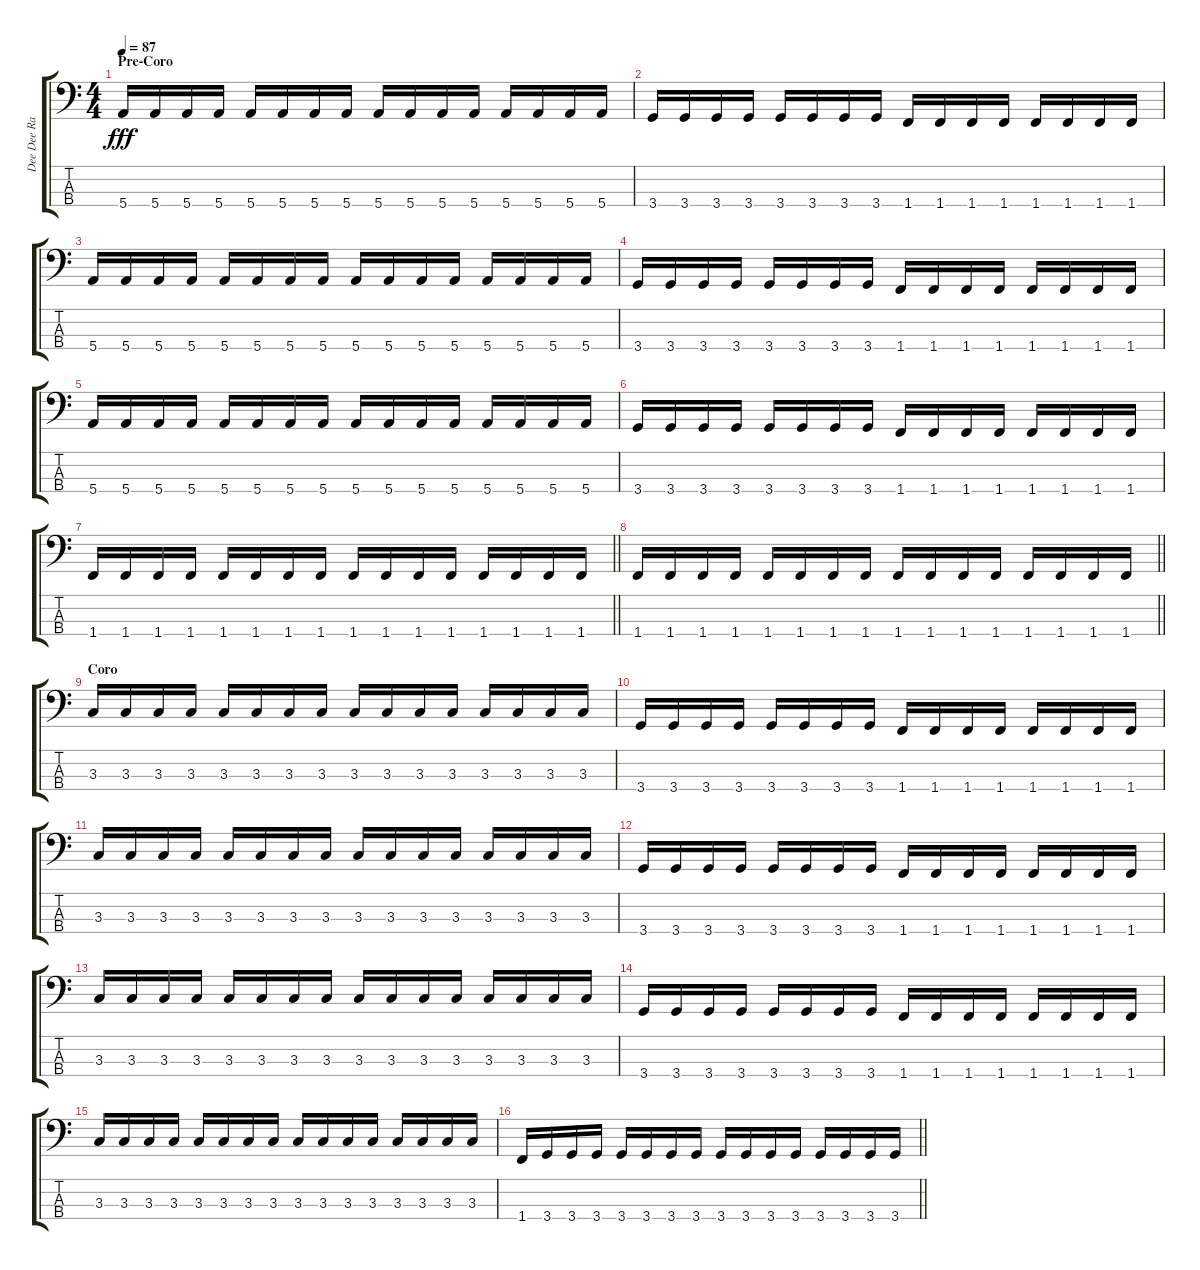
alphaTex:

\track ("Dee Dee Ramone " "Dee Dee Ra") {instrument electricbasspick}
\staff {score tabs}
\tuning (G2 D2 A1 E1) {hide}
\ts (4 4)
\section ("" "Pre-Coro")
\tempo 87
\clef f4
\ks c
5.4.16{dy fff} 5.4.16 5.4.16 5.4.16 5.4.16 5.4.16 5.4.16 5.4.16 5.4.16 5.4.16 5.4.16 5.4.16 5.4.16 5.4.16 5.4.16 5.4.16 |
3.4.16 3.4.16 3.4.16 3.4.16 3.4.16 3.4.16 3.4.16 3.4.16 1.4.16 1.4.16 1.4.16 1.4.16 1.4.16 1.4.16 1.4.16 1.4.16 |
5.4.16 5.4.16 5.4.16 5.4.16 5.4.16 5.4.16 5.4.16 5.4.16 5.4.16 5.4.16 5.4.16 5.4.16 5.4.16 5.4.16 5.4.16 5.4.16 |
3.4.16 3.4.16 3.4.16 3.4.16 3.4.16 3.4.16 3.4.16 3.4.16 1.4.16 1.4.16 1.4.16 1.4.16 1.4.16 1.4.16 1.4.16 1.4.16 |
5.4.16 5.4.16 5.4.16 5.4.16 5.4.16 5.4.16 5.4.16 5.4.16 5.4.16 5.4.16 5.4.16 5.4.16 5.4.16 5.4.16 5.4.16 5.4.16 |
3.4.16 3.4.16 3.4.16 3.4.16 3.4.16 3.4.16 3.4.16 3.4.16 1.4.16 1.4.16 1.4.16 1.4.16 1.4.16 1.4.16 1.4.16 1.4.16 |
\barLineRight lightlight
1.4.16 1.4.16 1.4.16 1.4.16 1.4.16 1.4.16 1.4.16 1.4.16 1.4.16 1.4.16 1.4.16 1.4.16 1.4.16 1.4.16 1.4.16 1.4.16 |
\barLineRight lightlight
1.4.16 1.4.16 1.4.16 1.4.16 1.4.16 1.4.16 1.4.16 1.4.16 1.4.16 1.4.16 1.4.16 1.4.16 1.4.16 1.4.16 1.4.16 1.4.16 |
\section ("" "Coro")
3.3.16 3.3.16 3.3.16 3.3.16 3.3.16 3.3.16 3.3.16 3.3.16 3.3.16 3.3.16 3.3.16 3.3.16 3.3.16 3.3.16 3.3.16 3.3.16 |
3.4.16 3.4.16 3.4.16 3.4.16 3.4.16 3.4.16 3.4.16 3.4.16 1.4.16 1.4.16 1.4.16 1.4.16 1.4.16 1.4.16 1.4.16 1.4.16 |
3.3.16 3.3.16 3.3.16 3.3.16 3.3.16 3.3.16 3.3.16 3.3.16 3.3.16 3.3.16 3.3.16 3.3.16 3.3.16 3.3.16 3.3.16 3.3.16 |
3.4.16 3.4.16 3.4.16 3.4.16 3.4.16 3.4.16 3.4.16 3.4.16 1.4.16 1.4.16 1.4.16 1.4.16 1.4.16 1.4.16 1.4.16 1.4.16 |
3.3.16 3.3.16 3.3.16 3.3.16 3.3.16 3.3.16 3.3.16 3.3.16 3.3.16 3.3.16 3.3.16 3.3.16 3.3.16 3.3.16 3.3.16 3.3.16 |
3.4.16 3.4.16 3.4.16 3.4.16 3.4.16 3.4.16 3.4.16 3.4.16 1.4.16 1.4.16 1.4.16 1.4.16 1.4.16 1.4.16 1.4.16 1.4.16 |
3.3.16 3.3.16 3.3.16 3.3.16 3.3.16 3.3.16 3.3.16 3.3.16 3.3.16 3.3.16 3.3.16 3.3.16 3.3.16 3.3.16 3.3.16 3.3.16 |
\barLineRight lightlight
1.4.16 3.4.16 3.4.16 3.4.16 3.4.16 3.4.16 3.4.16 3.4.16 3.4.16 3.4.16 3.4.16 3.4.16 3.4.16 3.4.16 3.4.16 3.4.16
